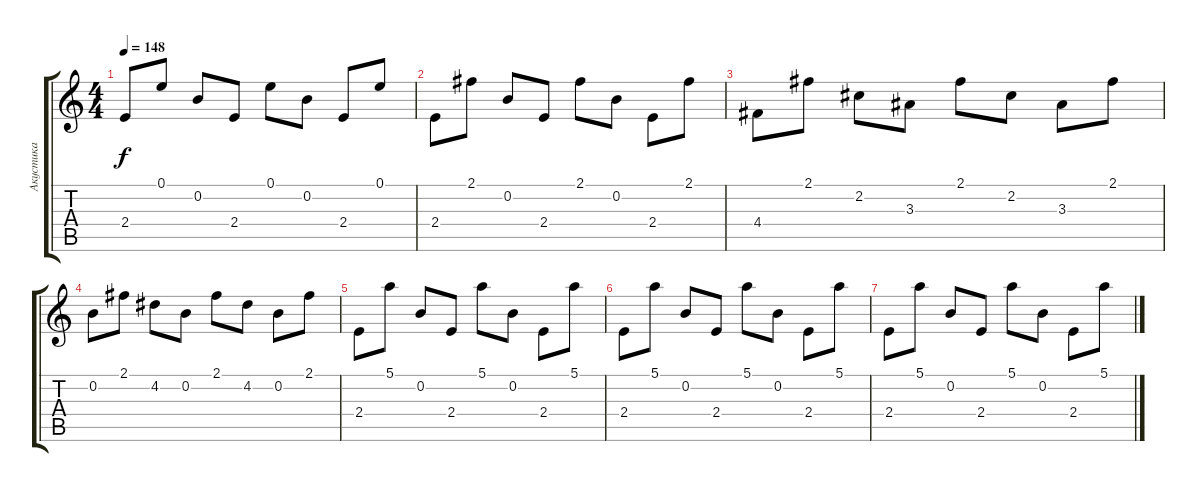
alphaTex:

\track ("Акустика" "Акустика") {instrument acousticguitarsteel}
\staff {score tabs}
\tuning (E4 B3 G3 D3 A2 E2) {hide}
\ts (4 4)
\tempo 148
\clef g2
\ks c
2.4.8{dy f} 0.1.8 0.2.8 2.4.8 0.1.8 0.2.8 2.4.8 0.1.8 |
2.4.8 2.1.8 0.2.8 2.4.8 2.1.8 0.2.8 2.4.8 2.1.8 |
4.4.8 2.1.8 2.2.8 3.3.8 2.1.8 2.2.8 3.3.8 2.1.8 |
0.2.8 2.1.8 4.2.8 0.2.8 2.1.8 4.2.8 0.2.8 2.1.8 |
2.4.8 5.1.8 0.2.8 2.4.8 5.1.8 0.2.8 2.4.8 5.1.8 |
2.4.8 5.1.8 0.2.8 2.4.8 5.1.8 0.2.8 2.4.8 5.1.8 |
2.4.8 5.1.8 0.2.8 2.4.8 5.1.8 0.2.8 2.4.8 5.1.8
